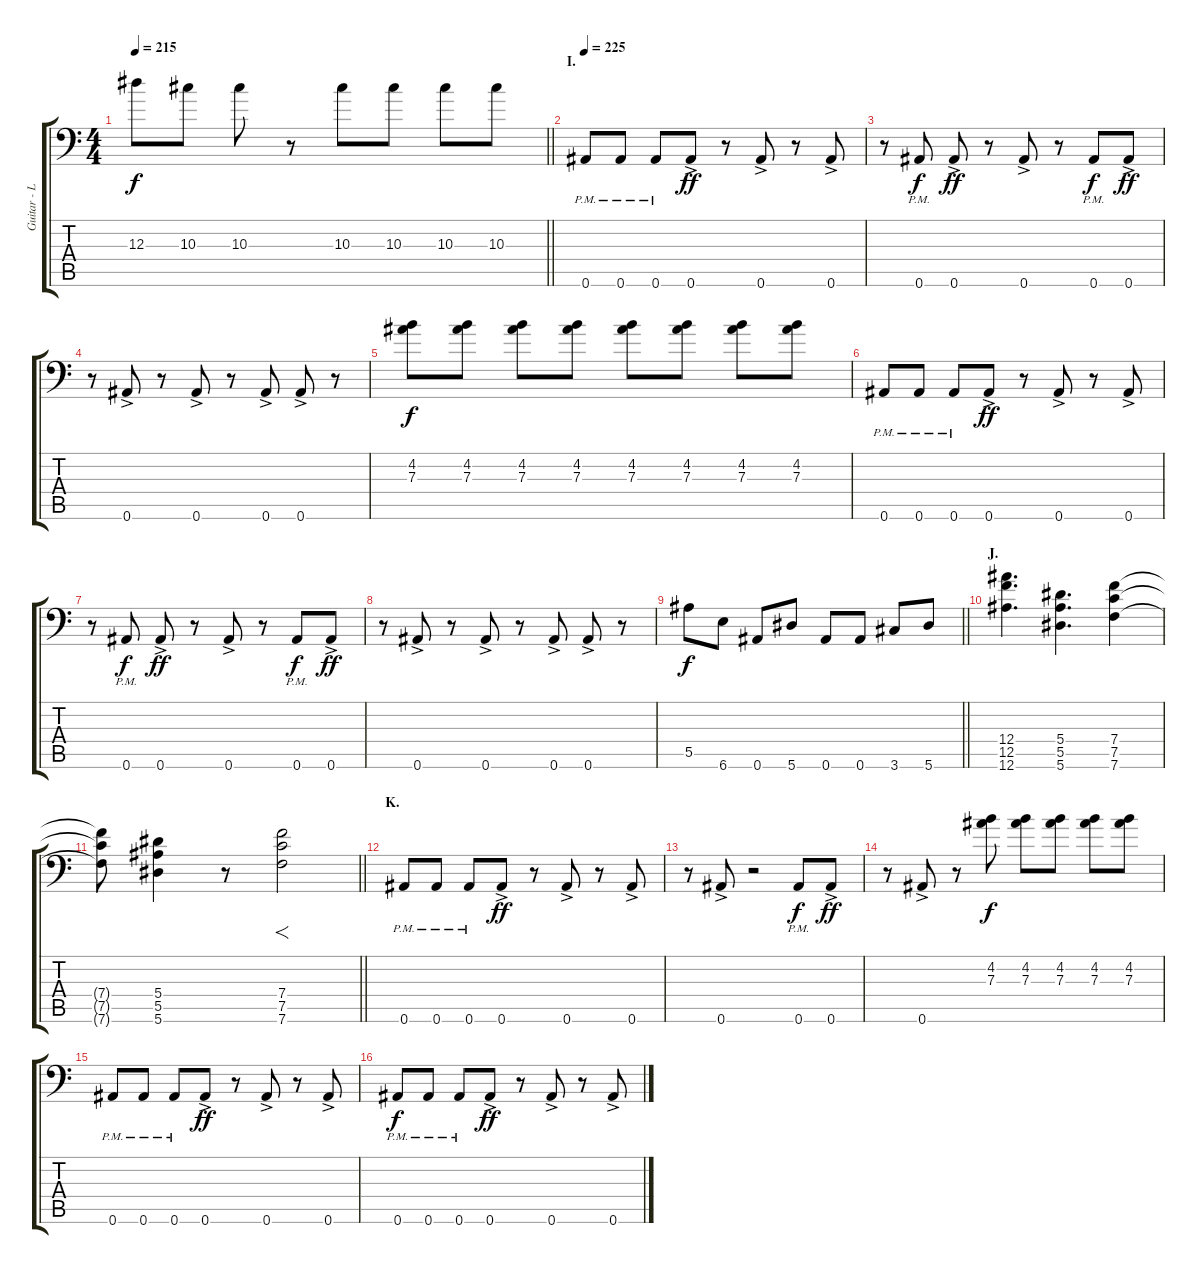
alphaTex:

\track ("Guitar - Left" "Guitar - L") {instrument distortionguitar}
\staff {score tabs}
\tuning (C4 G3 Eb3 Bb2 F2 Bb1) {hide}
\ts (4 4)
\tempo 215
\clef f4
\barLineRight lightlight
\ks c
12.3.8{dy f} 10.3.8 10.3.8 r.8 10.3.8 10.3.8 10.3.8 10.3.8 |
\section ("" "I.")
\tempo 225
0.6{pm}.8 0.6{pm}.8 0.6{pm}.8 0.6{ac}.8{dy ff} r.8 0.6{ac}.8 r.8 0.6{ac}.8 |
r.8 0.6{pm}.8{dy f} 0.6{ac}.8{dy ff} r.8 0.6{ac}.8 r.8 0.6{pm}.8{dy f} 0.6{ac}.8{dy ff} |
r.8 0.6{ac}.8 r.8 0.6{ac}.8 r.8 0.6{ac}.8 0.6{ac}.8 r.8 |
(4.2 7.3).8{dy f} (4.2 7.3).8 (4.2 7.3).8 (4.2 7.3).8 (4.2 7.3).8 (4.2 7.3).8 (4.2 7.3).8 (4.2 7.3).8 |
0.6{pm}.8 0.6{pm}.8 0.6{pm}.8 0.6{ac}.8{dy ff} r.8 0.6{ac}.8 r.8 0.6{ac}.8 |
r.8 0.6{pm}.8{dy f} 0.6{ac}.8{dy ff} r.8 0.6{ac}.8 r.8 0.6{pm}.8{dy f} 0.6{ac}.8{dy ff} |
r.8 0.6{ac}.8 r.8 0.6{ac}.8 r.8 0.6{ac}.8 0.6{ac}.8 r.8 |
\barLineRight lightlight
5.5.8{dy f} 6.6.8 0.6.8 5.6.8 0.6.8 0.6.8 3.6.8 5.6.8 |
\section ("" "J.")
(12.4 12.5 12.6).4{d} (5.4 5.5 5.6).4{d} (7.4 7.5 7.6).4 |
\barLineRight lightlight
(7.4{t} 7.5{t} 7.6{t}).8 (5.4 5.5 5.6).4 r.8 (7.4 7.5 7.6).2{f} |
\section ("" "K.")
0.6{pm}.8 0.6{pm}.8 0.6{pm}.8 0.6{ac}.8{dy ff} r.8 0.6{ac}.8 r.8 0.6{ac}.8 |
r.8 0.6{ac}.8 r.2 0.6{pm}.8{dy f} 0.6{ac}.8{dy ff} |
r.8 0.6{ac}.8 r.8 (4.2 7.3).8{dy f} (4.2 7.3).8 (4.2 7.3).8 (4.2 7.3).8 (4.2 7.3).8 |
0.6{pm}.8 0.6{pm}.8 0.6{pm}.8 0.6{ac}.8{dy ff} r.8 0.6{ac}.8 r.8 0.6{ac}.8 |
0.6{pm}.8{dy f} 0.6{pm}.8 0.6{pm}.8 0.6{ac}.8{dy ff} r.8 0.6{ac}.8 r.8 0.6{ac}.8
